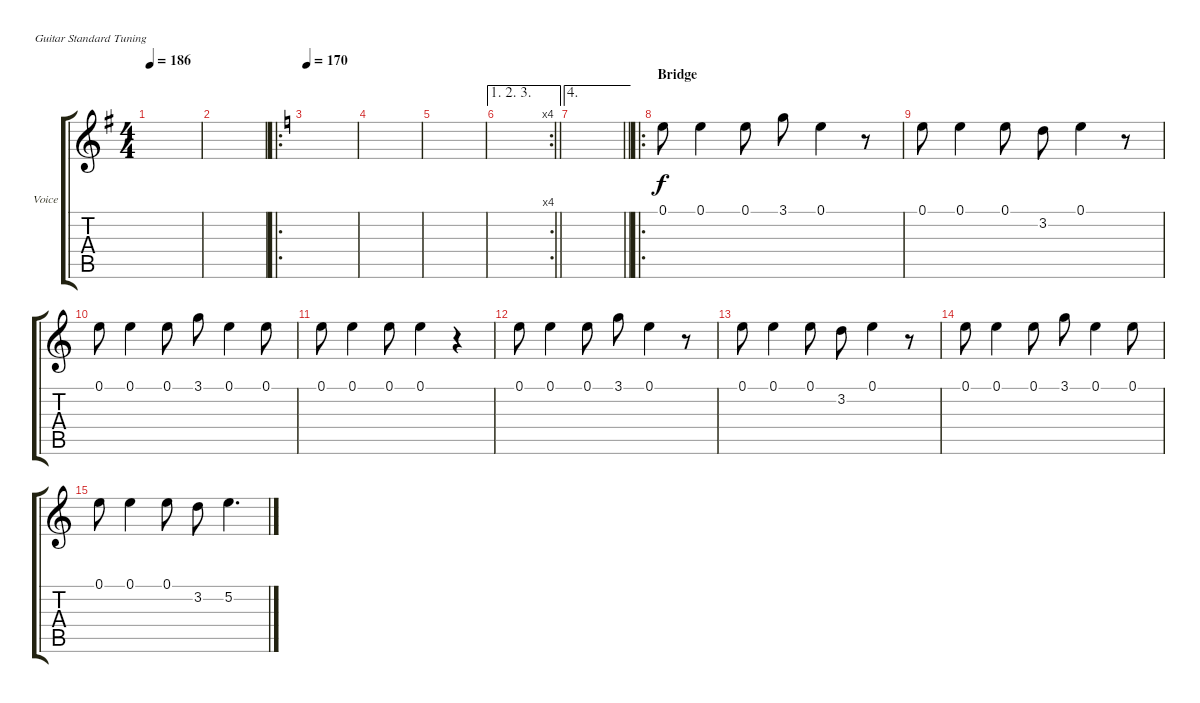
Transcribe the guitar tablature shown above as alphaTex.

\bracketExtendMode groupsimilarinstruments
\firstSystemTrackNameOrientation horizontal
\otherSystemsTrackNameOrientation horizontal
\track ("Voice" "Voice") {mute instrument acousticguitarsteel}
\staff {score tabs}
\tuning (E4 B3 G3 D3 A2 E2)
\ts (4 4)
\tempo 186
\clef g2
\scale
0.259414
\ks g
|
\scale
0.259414 |
\ro
\tempo 170
\scale
0.481172
\ks c
|
\scale
0.322917 |
\scale
0.322917 |
\ae (1 2 3)
\rc 4
\scale
0.354167
\barLineRight lightlight
|
\ae 4
\scale
0.313131
\barLineRight lightlight
|
\ro
\section ("" "Bridge")
\scale
0.373737 0.1.8 0.1.4 0.1.8 3.1.8 0.1.4 r.8 |
\scale
0.313131 0.1.8 0.1.4 0.1.8 3.2.8 0.1.4 r.8 |
\scale
0.333333 0.1.8 0.1.4 0.1.8 3.1.8 0.1.4 0.1.8 |
\scale
0.333333 0.1.8 0.1.4 0.1.8 0.1.4 r.4 |
\scale
0.333333 0.1.8 0.1.4 0.1.8 3.1.8 0.1.4 r.8 |
\scale
0.333333 0.1.8 0.1.4 0.1.8 3.2.8 0.1.4 r.8 |
\scale
0.333333 0.1.8 0.1.4 0.1.8 3.1.8 0.1.4 0.1.8 |
\scale
0.333333 0.1.8{lyrics (0 "") lyrics (1 "") lyrics (2 "") lyrics (3 "") lyrics (4 "")} 0.1.4{lyrics (0 "") lyrics (1 "") lyrics (2 "") lyrics (3 "") lyrics (4 "")} 0.1.8{lyrics (0 "") lyrics (1 "") lyrics (2 "") lyrics (3 "") lyrics (4 "")} 3.2.8{lyrics (0 "") lyrics (1 "") lyrics (2 "") lyrics (3 "") lyrics (4 "")} 5.2.4{d lyrics (0 "") lyrics (1 "") lyrics (2 "") lyrics (3 "") lyrics (4 "")} |
\scale
0.333333
